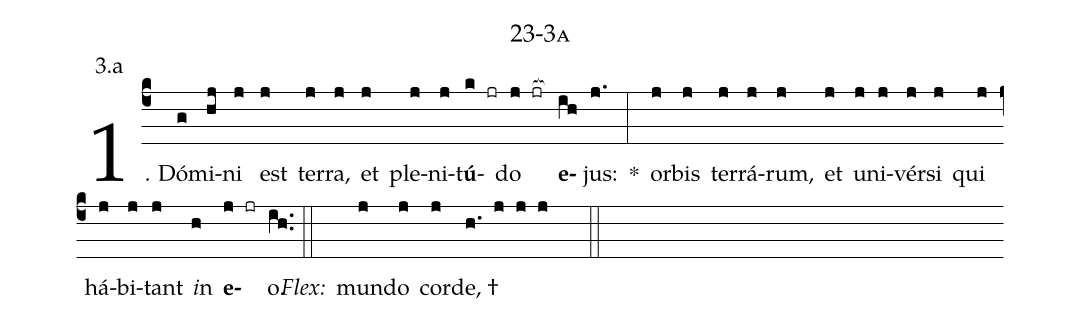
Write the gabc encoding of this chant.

name: 23-3a;
annotation: 3.a;
%%
(c4)1. Dó(g)mi(hj)ni(j) est(j) ter(j)ra,(j) et(j) ple(j)ni(j)t<b>ú</b>(k jr)do(j jr[ocb:1{]) <b>e</b>(ih[ocb:0}])jus:(j.) *(:) or(j)bis(j) ter(j)rá(j)rum,(j) et(j) u(j)ni(j)vér(j)si(j) qui(j) há(j)bi(j)tant(j) <i>i</i>n(h) <b>e</b>(j jr)o.(ih..) (::)
<i>Flex:</i>()  mun(j)do(j) cor(j)de, †(h. j j j  ::)
